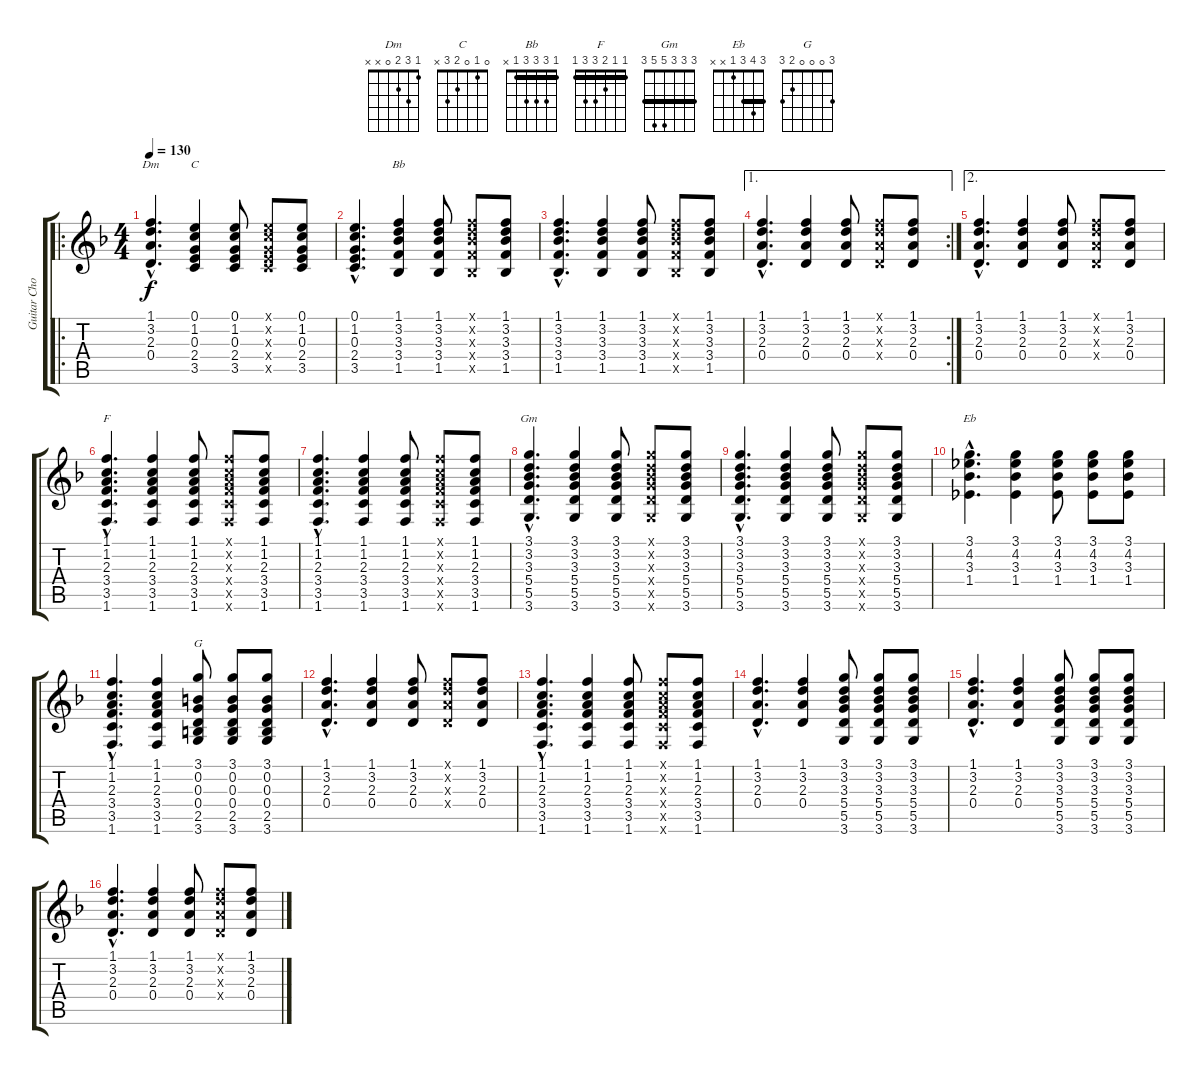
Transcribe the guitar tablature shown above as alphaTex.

\track ("Guitar Chord (2)" "Guitar Cho") {instrument acousticguitarnylon}
\staff {score tabs}
\tuning (E4 B3 G3 D3 A2 E2) {hide}
\chord ("Dm" 1 3 2 0 x x)
\chord ("C" 0 1 0 2 3 x)
\chord ("Bb" 1 3 3 3 1 x) {barre 1}
\chord ("F" 1 1 2 3 3 1) {barre 1}
\chord ("Gm" 3 3 3 5 5 3) {barre 3}
\chord ("Eb" 3 4 3 1 x x) {barre 3}
\chord ("G" 3 0 0 0 2 3)
\ro
\ts (4 4)
\tempo 130
\clef g2
\ks dminor
(1.1{hac} 3.2{hac} 2.3{hac} 0.4{hac}).4{d ch "Dm" dy f instrument acousticguitarnylon} (0.1 1.2 0.3 2.4 3.5).4{ch "C"} (0.1 1.2 0.3 2.4 3.5).8 (0.1{x} 1.2{x} 0.3{x} 2.4{x} 3.5{x}).8 (0.1 1.2 0.3 2.4 3.5).8 |
(0.1{hac} 1.2{hac} 0.3{hac} 2.4{hac} 3.5{hac}).4{d} (1.1 3.2 3.3 3.4 1.5).4{ch "Bb"} (1.1 3.2 3.3 3.4 1.5).8 (1.1{x} 3.2{x} 3.3{x} 3.4{x} 1.5{x}).8 (1.1 3.2 3.3 3.4 1.5).8 |
(1.1{hac} 3.2{hac} 3.3{hac} 3.4{hac} 1.5{hac}).4{d} (1.1 3.2 3.3 3.4 1.5).4 (1.1 3.2 3.3 3.4 1.5).8 (1.1{x} 3.2{x} 3.3{x} 3.4{x} 1.5{x}).8 (1.1 3.2 3.3 3.4 1.5).8 |
\ae 1
\rc 2
(1.1{hac} 3.2{hac} 2.3{hac} 0.4{hac}).4{d} (1.1 3.2 2.3 0.4).4 (1.1 3.2 2.3 0.4).8 (1.1{x} 3.2{x} 2.3{x} 0.4{x}).8 (1.1 3.2 2.3 0.4).8 |
\ae 2
(1.1{hac} 3.2{hac} 2.3{hac} 0.4{hac}).4{d} (1.1 3.2 2.3 0.4).4 (1.1 3.2 2.3 0.4).8 (1.1{x} 3.2{x} 2.3{x} 0.4{x}).8 (1.1 3.2 2.3 0.4).8 |
(1.1{hac} 1.2{hac} 2.3{hac} 3.4{hac} 3.5{hac} 1.6{hac}).4{d ch "F"} (1.1 1.2 2.3 3.4 3.5 1.6).4 (1.1 1.2 2.3 3.4 3.5 1.6).8 (1.1{x} 1.2{x} 2.3{x} 3.4{x} 3.5{x} 1.6{x}).8 (1.1 1.2 2.3 3.4 3.5 1.6).8 |
(1.1{hac} 1.2{hac} 2.3{hac} 3.4{hac} 3.5{hac} 1.6{hac}).4{d} (1.1 1.2 2.3 3.4 3.5 1.6).4 (1.1 1.2 2.3 3.4 3.5 1.6).8 (1.1{x} 1.2{x} 2.3{x} 3.4{x} 3.5{x} 1.6{x}).8 (1.1 1.2 2.3 3.4 3.5 1.6).8 |
(3.1{hac} 3.2{hac} 3.3{hac} 5.4{hac} 5.5{hac} 3.6{hac}).4{d ch "Gm"} (3.1 3.2 3.3 5.4 5.5 3.6).4 (3.1 3.2 3.3 5.4 5.5 3.6).8 (3.1{x} 3.2{x} 3.3{x} 5.4{x} 5.5{x} 3.6{x}).8 (3.1 3.2 3.3 5.4 5.5 3.6).8 |
(3.1{hac} 3.2{hac} 3.3{hac} 5.4{hac} 5.5{hac} 3.6{hac}).4{d} (3.1 3.2 3.3 5.4 5.5 3.6).4 (3.1 3.2 3.3 5.4 5.5 3.6).8 (3.1{x} 3.2{x} 3.3{x} 5.4{x} 5.5{x} 3.6{x}).8 (3.1 3.2 3.3 5.4 5.5 3.6).8 |
(3.1{hac} 4.2{hac} 3.3{hac} 1.4{hac}).4{d ch "Eb"} (3.1 4.2 3.3 1.4).4 (3.1 4.2 3.3 1.4).8 (3.1 4.2 3.3 1.4).8 (3.1 4.2 3.3 1.4).8 |
(1.1{hac} 1.2{hac} 2.3{hac} 3.4{hac} 3.5{hac} 1.6{hac}).4{d} (1.1 1.2 2.3 3.4 3.5 1.6).4 (3.1 0.2 0.3 0.4 2.5 3.6).8{ch "G"} (3.1 0.2 0.3 0.4 2.5 3.6).8 (3.1 0.2 0.3 0.4 2.5 3.6).8 |
(1.1{hac} 3.2{hac} 2.3{hac} 0.4{hac}).4{d} (1.1 3.2 2.3 0.4).4 (1.1 3.2 2.3 0.4).8 (1.1{x} 3.2{x} 2.3{x} 0.4{x}).8 (1.1 3.2 2.3 0.4).8 |
(1.1{hac} 1.2{hac} 2.3{hac} 3.4{hac} 3.5{hac} 1.6{hac}).4{d} (1.1 1.2 2.3 3.4 3.5 1.6).4 (1.1 1.2 2.3 3.4 3.5 1.6).8 (1.1{x} 1.2{x} 2.3{x} 3.4{x} 3.5{x} 1.6{x}).8 (1.1 1.2 2.3 3.4 3.5 1.6).8 |
(1.1{hac} 3.2{hac} 2.3{hac} 0.4{hac}).4{d} (1.1 3.2 2.3 0.4).4 (3.1 3.2 3.3 5.4 5.5 3.6).8 (3.1 3.2 3.3 5.4 5.5 3.6).8 (3.1 3.2 3.3 5.4 5.5 3.6).8 |
(1.1{hac} 3.2{hac} 2.3{hac} 0.4{hac}).4{d} (1.1 3.2 2.3 0.4).4 (3.1 3.2 3.3 5.4 5.5 3.6).8 (3.1 3.2 3.3 5.4 5.5 3.6).8 (3.1 3.2 3.3 5.4 5.5 3.6).8 |
(1.1{hac} 3.2{hac} 2.3{hac} 0.4{hac}).4{d} (1.1 3.2 2.3 0.4).4 (1.1 3.2 2.3 0.4).8 (1.1{x} 3.2{x} 2.3{x} 0.4{x}).8 (1.1 3.2 2.3 0.4).8
